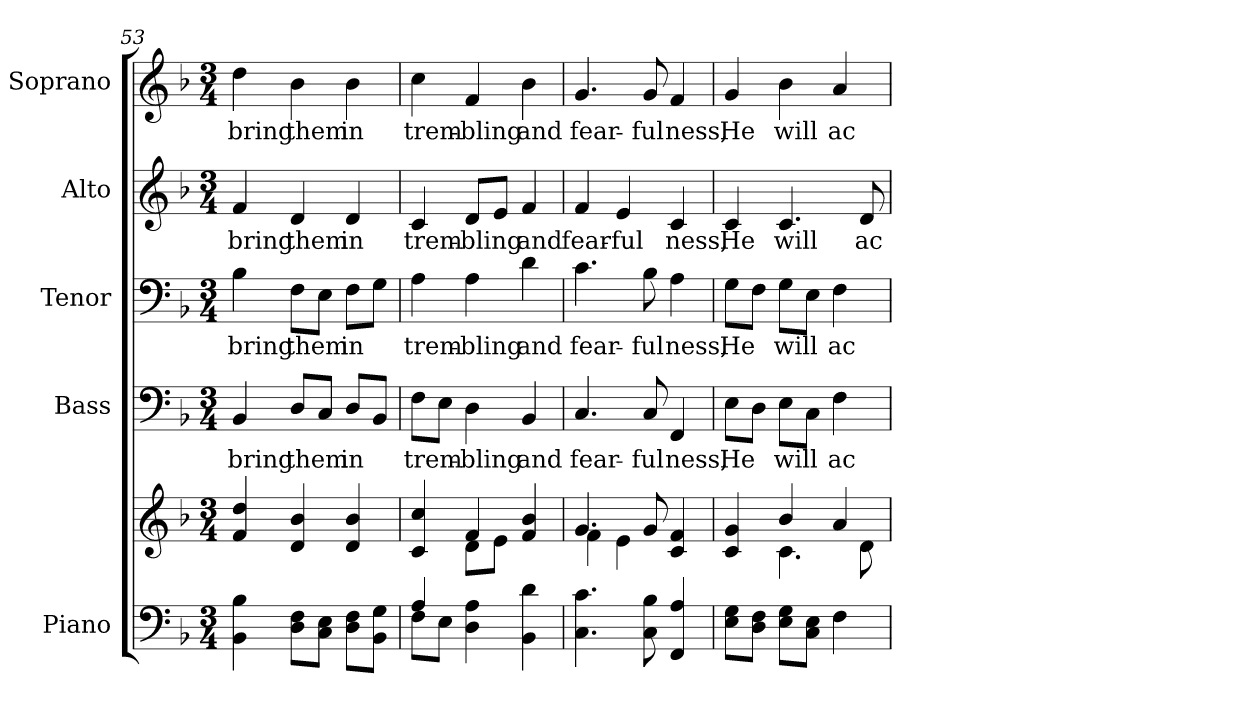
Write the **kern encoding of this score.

**kern	**kern	**kern	**text	**kern	**text	**kern	**text	**kern	**text
*part5	*part5	*part4	*part4	*part3	*part3	*part2	*part2	*part1	*part1
*staff6	*staff5	*staff4	*staff4	*staff3	*staff3	*staff2	*staff2	*staff1	*staff1
*I"Piano	*	*I"Bass	*	*I"Tenor	*	*I"Alto	*	*I"Soprano	*
*I'Pno.	*	*I'B.	*	*I'T.	*	*I'A.	*	*I'S.	*
!!LO:PB:g=z
*clefF4	*clefG2	*clefF4	*	*clefF4	*	*clefG2	*	*clefG2	*
*k[b-]	*k[b-]	*k[b-]	*	*k[b-]	*	*k[b-]	*	*k[b-]	*
*F:	*F:	*F:	*	*F:	*	*F:	*	*F:	*
*M3/4	*M3/4	*M3/4	*	*M3/4	*	*M3/4	*	*M3/4	*
=53	=53	=53	=53	=53	=53	=53	=53	=53	=53
!	!	!	!LO:LY:b:color=#000000	!	!	!	!	!	!
!	!	!	!	!	!LO:LY:b:color=#000000	!	!	!	!
!	!	!	!	!	!	!	!LO:LY:b:color=#000000	!	!
!	!	!	!	!	!	!	!	!	!LO:LY:b:color=#000000
4BB-i\ 4B-i	4fi/ 4ddi	4BB-i/	bring	4B-i\	bring	4fi/	bring	4ddi\	bring
!	!	!	!LO:LY:b:color=#000000	!	!	!	!	!	!
!	!	!	!	!	!LO:LY:b:color=#000000	!	!	!	!
!	!	!	!	!	!	!	!LO:LY:b:color=#000000	!	!
!	!	!	!	!	!	!	!	!	!LO:LY:b:color=#000000
8Di\ 8FiL	4di/ 4b-i	8Di/L	them	8Fi\L	them	4di/	them	4b-i\	them
8Ci\ 8EiJ	.	8Ci/J	.	8Ei\J	.	.	.	.	.
!	!	!	!LO:LY:b:color=#000000	!	!	!	!	!	!
!	!	!	!	!	!LO:LY:b:color=#000000	!	!	!	!
!	!	!	!	!	!	!	!LO:LY:b:color=#000000	!	!
!	!	!	!	!	!	!	!	!	!LO:LY:b:color=#000000
8Di\ 8FiL	4di/ 4b-i	8Di/L	in	8Fi\L	in	4di/	in	4b-i\	in
8BB-i\ 8GiJ	.	8BB-i/J	.	8Gi\J	.	.	.	.	.
=54	=54	=54	=54	=54	=54	=54	=54	=54	=54
*^	*^	*	*	*	*	*	*	*	*
!	!	!	!	!	!LO:LY:b:color=#000000	!	!	!	!	!	!
!	!	!	!	!	!	!	!LO:LY:b:color=#000000	!	!	!	!
!	!	!	!	!	!	!	!	!	!LO:LY:b:color=#000000	!	!
!	!	!	!	!	!	!	!	!	!	!	!LO:LY:b:color=#000000
4Ai/	8Fi\L	4ci/ 4cci	4ryy	8Fi\L	trem-	4Ai\	trem-	4ci/	trem-	4cci\	trem-
.	8Ei\J	.	.	8Ei\J	.	.	.	.	.	.	.
!	!	!	!	!	!LO:LY:b:color=#000000	!	!	!	!	!	!
!	!	!	!	!	!	!	!LO:LY:b:color=#000000	!	!	!	!
!	!	!	!	!	!	!	!	!	!LO:LY:b:color=#000000	!	!
!	!	!	!	!	!	!	!	!	!	!	!LO:LY:b:color=#000000
4Di\ 4Ai	4ryy	4fi/	8di\L	4Di\	-bling	4Ai\	-bling	8di/L	-bling	4fi/	-bling
.	.	.	8ei\J	.	.	.	.	8ei/J	.	.	.
!	!	!	!	!	!LO:LY:b:color=#000000	!	!	!	!	!	!
!	!	!	!	!	!	!	!LO:LY:b:color=#000000	!	!	!	!
!	!	!	!	!	!	!	!	!	!LO:LY:b:color=#000000	!	!
!	!	!	!	!	!	!	!	!	!	!	!LO:LY:b:color=#000000
4BB-i\ 4di	4ryy	4fi/ 4b-i	4ryy	4BB-i/	and	4di\	and	4fi/	and	4b-i\	and
*v	*v	*	*	*	*	*	*	*	*	*	*
=55	=55	=55	=55	=55	=55	=55	=55	=55	=55	=55
*^	*	*	*	*	*	*	*	*	*	*
!	!	!	!	!	!LO:LY:b:color=#000000	!	!	!	!	!	!
*v	*v	*	*	*	*	*	*	*	*	*	*
*^	*	*	*	*	*	*	*	*	*	*
!	!	!	!	!	!	!	!LO:LY:b:color=#000000	!	!	!	!
*v	*v	*	*	*	*	*	*	*	*	*	*
*^	*	*	*	*	*	*	*	*	*	*
!	!	!	!	!	!	!	!	!	!LO:LY:b:color=#000000	!	!
*v	*v	*	*	*	*	*	*	*	*	*	*
*^	*	*	*	*	*	*	*	*	*	*
!	!	!	!	!	!	!	!	!	!	!	!LO:LY:b:color=#000000
*v	*v	*	*	*	*	*	*	*	*	*	*
4.Ci\ 4.ci	4.gi/	4fi\	4.Ci/	fear-	4.ci\	fear-	4fi/	fear-	4.gi/	fear-
!	!	!	!	!	!	!	!	!LO:LY:b:color=#000000	!	!
.	.	4ei\	.	.	.	.	4ei/	-ful	.	.
!	!	!	!	!LO:LY:b:color=#000000	!	!	!	!	!	!
!	!	!	!	!	!	!LO:LY:b:color=#000000	!	!	!	!
!	!	!	!	!	!	!	!	!	!	!LO:LY:b:color=#000000
8Ci\ 8B-i	8gi/	.	8Ci/	-ful	8B-i\	-ful	.	.	8gi/	-ful
!	!	!	!	!LO:LY:b:color=#000000	!	!	!	!	!	!
!	!	!	!	!	!	!LO:LY:b:color=#000000	!	!	!	!
!	!	!	!	!	!	!	!	!LO:LY:b:color=#000000	!	!
!	!	!	!	!	!	!	!	!	!	!LO:LY:b:color=#000000
4FFi/ 4Ai	4ci/ 4fi	4ryy	4FFi/	ness,	4Ai\	ness,	4ci/	ness,	4fi/	ness,
!!LO:PB:g=z
=56	=56	=56	=56	=56	=56	=56	=56	=56	=56	=56
!	!	!	!	!LO:LY:b:color=#000000	!	!	!	!	!	!
!	!	!	!	!	!	!LO:LY:b:color=#000000	!	!	!	!
!	!	!	!	!	!	!	!	!LO:LY:b:color=#000000	!	!
!	!	!	!	!	!	!	!	!	!	!LO:LY:b:color=#000000
8Ei\ 8GiL	4ci/ 4gi	4ryy	8Ei\L	He	8Gi\L	He	4ci/	He	4gi/	He
8Di\ 8FiJ	.	.	8Di\J	.	8Fi\J	.	.	.	.	.
!	!	!	!	!LO:LY:b:color=#000000	!	!	!	!	!	!
!	!	!	!	!	!	!LO:LY:b:color=#000000	!	!	!	!
!	!	!	!	!	!	!	!	!LO:LY:b:color=#000000	!	!
!	!	!	!	!	!	!	!	!	!	!LO:LY:b:color=#000000
8Ei\ 8GiL	4b-i/	4.ci\	8Ei\L	will	8Gi\L	will	4.ci/	will	4b-i\	will
8Ci\ 8EiJ	.	.	8Ci\J	.	8Ei\J	.	.	.	.	.
!	!	!	!	!LO:LY:b:color=#000000	!	!	!	!	!	!
!	!	!	!	!	!	!LO:LY:b:color=#000000	!	!	!	!
!	!	!	!	!	!	!	!	!	!	!LO:LY:b:color=#000000
4Fi\	4ai/	.	4Fi\	ac-	4Fi\	ac-	.	.	4ai/	ac-
!	!	!	!	!	!	!	!	!LO:LY:b:color=#000000	!	!
.	.	8di\	.	.	.	.	8di/	ac-	.	.
*	*v	*v	*	*	*	*	*	*	*	*
=	=	=	=	=	=	=	=	=	=
*-	*-	*-	*-	*-	*-	*-	*-	*-	*-
